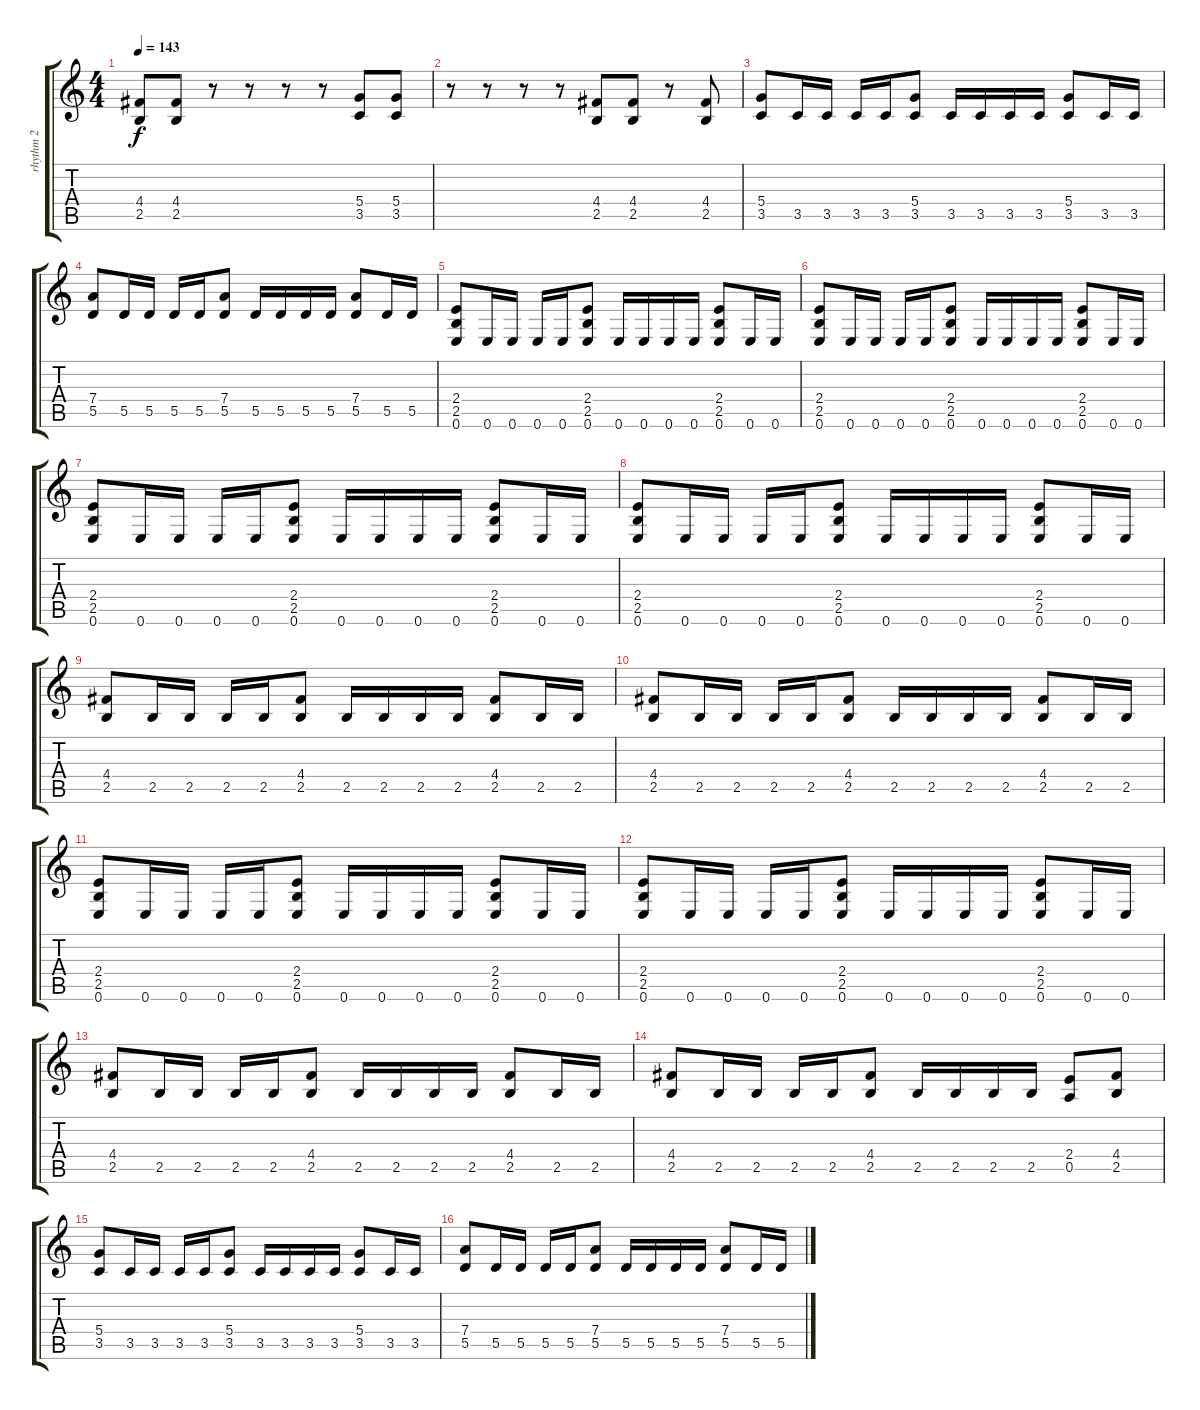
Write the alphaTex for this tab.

\track ("rhythm 2" "rhythm 2") {instrument electricguitarmuted}
\staff {score tabs}
\tuning (E4 B3 G3 D3 A2 E2) {hide}
\ts (4 4)
\tempo 143
\clef g2
\ks c
(4.4 2.5).8{dy f} (4.4 2.5).8 r.8 r.8 r.8 r.8 (5.4 3.5).8 (5.4 3.5).8 |
r.8 r.8 r.8 r.8 (4.4 2.5).8 (4.4 2.5).8 r.8 (4.4 2.5).8 |
(5.4 3.5).8 3.5.16 3.5.16 3.5.16 3.5.16 (5.4 3.5).8 3.5.16 3.5.16 3.5.16 3.5.16 (5.4 3.5).8 3.5.16 3.5.16 |
(7.4 5.5).8 5.5.16 5.5.16 5.5.16 5.5.16 (7.4 5.5).8 5.5.16 5.5.16 5.5.16 5.5.16 (7.4 5.5).8 5.5.16 5.5.16 |
(2.4 2.5 0.6).8 0.6.16 0.6.16 0.6.16 0.6.16 (2.4 2.5 0.6).8 0.6.16 0.6.16 0.6.16 0.6.16 (2.4 2.5 0.6).8 0.6.16 0.6.16 |
(2.4 2.5 0.6).8 0.6.16 0.6.16 0.6.16 0.6.16 (2.4 2.5 0.6).8 0.6.16 0.6.16 0.6.16 0.6.16 (2.4 2.5 0.6).8 0.6.16 0.6.16 |
(2.4 2.5 0.6).8 0.6.16 0.6.16 0.6.16 0.6.16 (2.4 2.5 0.6).8 0.6.16 0.6.16 0.6.16 0.6.16 (2.4 2.5 0.6).8 0.6.16 0.6.16 |
(2.4 2.5 0.6).8 0.6.16 0.6.16 0.6.16 0.6.16 (2.4 2.5 0.6).8 0.6.16 0.6.16 0.6.16 0.6.16 (2.4 2.5 0.6).8 0.6.16 0.6.16 |
(4.4 2.5).8 2.5.16 2.5.16 2.5.16 2.5.16 (4.4 2.5).8 2.5.16 2.5.16 2.5.16 2.5.16 (4.4 2.5).8 2.5.16 2.5.16 |
(4.4 2.5).8 2.5.16 2.5.16 2.5.16 2.5.16 (4.4 2.5).8 2.5.16 2.5.16 2.5.16 2.5.16 (4.4 2.5).8 2.5.16 2.5.16 |
(2.4 2.5 0.6).8 0.6.16 0.6.16 0.6.16 0.6.16 (2.4 2.5 0.6).8 0.6.16 0.6.16 0.6.16 0.6.16 (2.4 2.5 0.6).8 0.6.16 0.6.16 |
(2.4 2.5 0.6).8 0.6.16 0.6.16 0.6.16 0.6.16 (2.4 2.5 0.6).8 0.6.16 0.6.16 0.6.16 0.6.16 (2.4 2.5 0.6).8 0.6.16 0.6.16 |
(4.4 2.5).8 2.5.16 2.5.16 2.5.16 2.5.16 (4.4 2.5).8 2.5.16 2.5.16 2.5.16 2.5.16 (4.4 2.5).8 2.5.16 2.5.16 |
(4.4 2.5).8 2.5.16 2.5.16 2.5.16 2.5.16 (4.4 2.5).8 2.5.16 2.5.16 2.5.16 2.5.16 (2.4 0.5).8 (4.4 2.5).8 |
(5.4 3.5).8 3.5.16 3.5.16 3.5.16 3.5.16 (5.4 3.5).8 3.5.16 3.5.16 3.5.16 3.5.16 (5.4 3.5).8 3.5.16 3.5.16 |
(7.4 5.5).8 5.5.16 5.5.16 5.5.16 5.5.16 (7.4 5.5).8 5.5.16 5.5.16 5.5.16 5.5.16 (7.4 5.5).8 5.5.16 5.5.16
